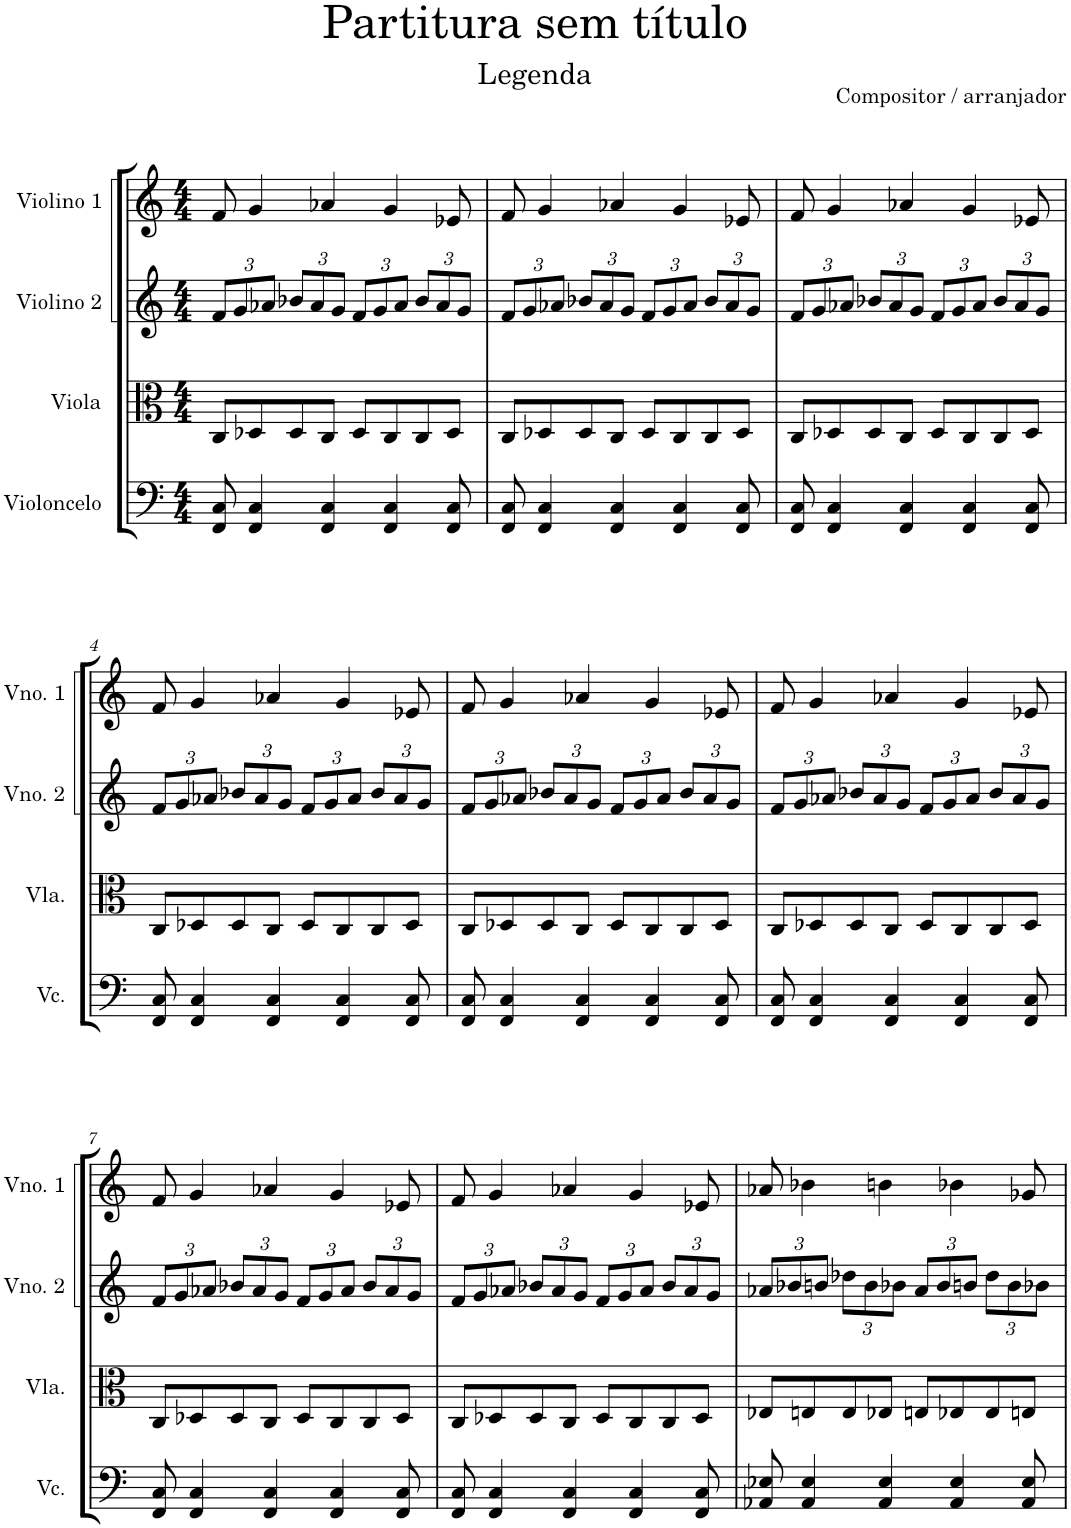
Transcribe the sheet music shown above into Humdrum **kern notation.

**kern	**kern	**kern	**kern
*part4	*part3	*part2	*part1
*staff4	*staff3	*staff2	*staff1
*I"Violoncelo	*I"Viola	*I"Violino 2	*I"Violino 1
*I'Vc.	*I'Vla.	*I'Vno. 2	*I'Vno. 1
*clefF4	*clefC3	*clefG2	*clefG2
*k[]	*k[]	*k[]	*k[]
*M4/4	*M4/4	*M4/4	*M4/4
*	*	*Xbrackettup	*
=1	=1	=1	=1
8FF/ 8C/	8C/L	12f/L	8f/
.	.	12g/	.
4FF/ 4C/	8D-X/	.	4g/
.	.	12a-X/J	.
.	8D-/	12b-X/L	.
.	.	12a-/	.
4FF/ 4C/	8C/J	.	4a-X/
.	.	12g/J	.
.	8D-/L	12f/L	.
.	.	12g/	.
4FF/ 4C/	8C/	.	4g/
.	.	12a-/J	.
.	8C/	12b-/L	.
.	.	12a-/	.
8FF/ 8C/	8D-/J	.	8e-X/
.	.	12g/J	.
=2	=2	=2	=2
8FF/ 8C/	8C/L	12f/L	8f/
.	.	12g/	.
4FF/ 4C/	8D-X/	.	4g/
.	.	12a-X/J	.
.	8D-/	12b-X/L	.
.	.	12a-/	.
4FF/ 4C/	8C/J	.	4a-X/
.	.	12g/J	.
.	8D-/L	12f/L	.
.	.	12g/	.
4FF/ 4C/	8C/	.	4g/
.	.	12a-/J	.
.	8C/	12b-/L	.
.	.	12a-/	.
8FF/ 8C/	8D-/J	.	8e-X/
.	.	12g/J	.
=3	=3	=3	=3
8FF/ 8C/	8C/L	12f/L	8f/
.	.	12g/	.
4FF/ 4C/	8D-X/	.	4g/
.	.	12a-X/J	.
.	8D-/	12b-X/L	.
.	.	12a-/	.
4FF/ 4C/	8C/J	.	4a-X/
.	.	12g/J	.
.	8D-/L	12f/L	.
.	.	12g/	.
4FF/ 4C/	8C/	.	4g/
.	.	12a-/J	.
.	8C/	12b-/L	.
.	.	12a-/	.
8FF/ 8C/	8D-/J	.	8e-X/
.	.	12g/J	.
!!LO:LB:g=z
=4	=4	=4	=4
8FF/ 8C/	8C/L	12f/L	8f/
.	.	12g/	.
4FF/ 4C/	8D-X/	.	4g/
.	.	12a-X/J	.
.	8D-/	12b-X/L	.
.	.	12a-/	.
4FF/ 4C/	8C/J	.	4a-X/
.	.	12g/J	.
.	8D-/L	12f/L	.
.	.	12g/	.
4FF/ 4C/	8C/	.	4g/
.	.	12a-/J	.
.	8C/	12b-/L	.
.	.	12a-/	.
8FF/ 8C/	8D-/J	.	8e-X/
.	.	12g/J	.
=5	=5	=5	=5
8FF/ 8C/	8C/L	12f/L	8f/
.	.	12g/	.
4FF/ 4C/	8D-X/	.	4g/
.	.	12a-X/J	.
.	8D-/	12b-X/L	.
.	.	12a-/	.
4FF/ 4C/	8C/J	.	4a-X/
.	.	12g/J	.
.	8D-/L	12f/L	.
.	.	12g/	.
4FF/ 4C/	8C/	.	4g/
.	.	12a-/J	.
.	8C/	12b-/L	.
.	.	12a-/	.
8FF/ 8C/	8D-/J	.	8e-X/
.	.	12g/J	.
=6	=6	=6	=6
8FF/ 8C/	8C/L	12f/L	8f/
.	.	12g/	.
4FF/ 4C/	8D-X/	.	4g/
.	.	12a-X/J	.
.	8D-/	12b-X/L	.
.	.	12a-/	.
4FF/ 4C/	8C/J	.	4a-X/
.	.	12g/J	.
.	8D-/L	12f/L	.
.	.	12g/	.
4FF/ 4C/	8C/	.	4g/
.	.	12a-/J	.
.	8C/	12b-/L	.
.	.	12a-/	.
8FF/ 8C/	8D-/J	.	8e-X/
.	.	12g/J	.
!!LO:LB:g=z
=7	=7	=7	=7
8FF/ 8C/	8C/L	12f/L	8f/
.	.	12g/	.
4FF/ 4C/	8D-X/	.	4g/
.	.	12a-X/J	.
.	8D-/	12b-X/L	.
.	.	12a-/	.
4FF/ 4C/	8C/J	.	4a-X/
.	.	12g/J	.
.	8D-/L	12f/L	.
.	.	12g/	.
4FF/ 4C/	8C/	.	4g/
.	.	12a-/J	.
.	8C/	12b-/L	.
.	.	12a-/	.
8FF/ 8C/	8D-/J	.	8e-X/
.	.	12g/J	.
=8	=8	=8	=8
8FF/ 8C/	8C/L	12f/L	8f/
.	.	12g/	.
4FF/ 4C/	8D-X/	.	4g/
.	.	12a-X/J	.
.	8D-/	12b-X/L	.
.	.	12a-/	.
4FF/ 4C/	8C/J	.	4a-X/
.	.	12g/J	.
.	8D-/L	12f/L	.
.	.	12g/	.
4FF/ 4C/	8C/	.	4g/
.	.	12a-/J	.
.	8C/	12b-/L	.
.	.	12a-/	.
8FF/ 8C/	8D-/J	.	8e-X/
.	.	12g/J	.
=9	=9	=9	=9
8AA-X/ 8E-X/	8E-X/L	12a-X/L	8a-X/
.	.	12b-X/	.
4AA-/ 4E-/	8En/	.	4b-X\
.	.	12bn/J	.
.	8E/	12dd-X\L	.
.	.	12b\	.
4AA-/ 4E-/	8E-X/J	.	4bn\
.	.	12b-X\J	.
.	8En/L	12a-/L	.
.	.	12b-/	.
4AA-/ 4E-/	8E-X/	.	4b-X\
.	.	12bn/J	.
.	8E-/	12dd-\L	.
.	.	12b\	.
8AA-/ 8E-/	8En/J	.	8g-X/
.	.	12b-X\J	.
=	=	=	=
*-	*-	*-	*-
